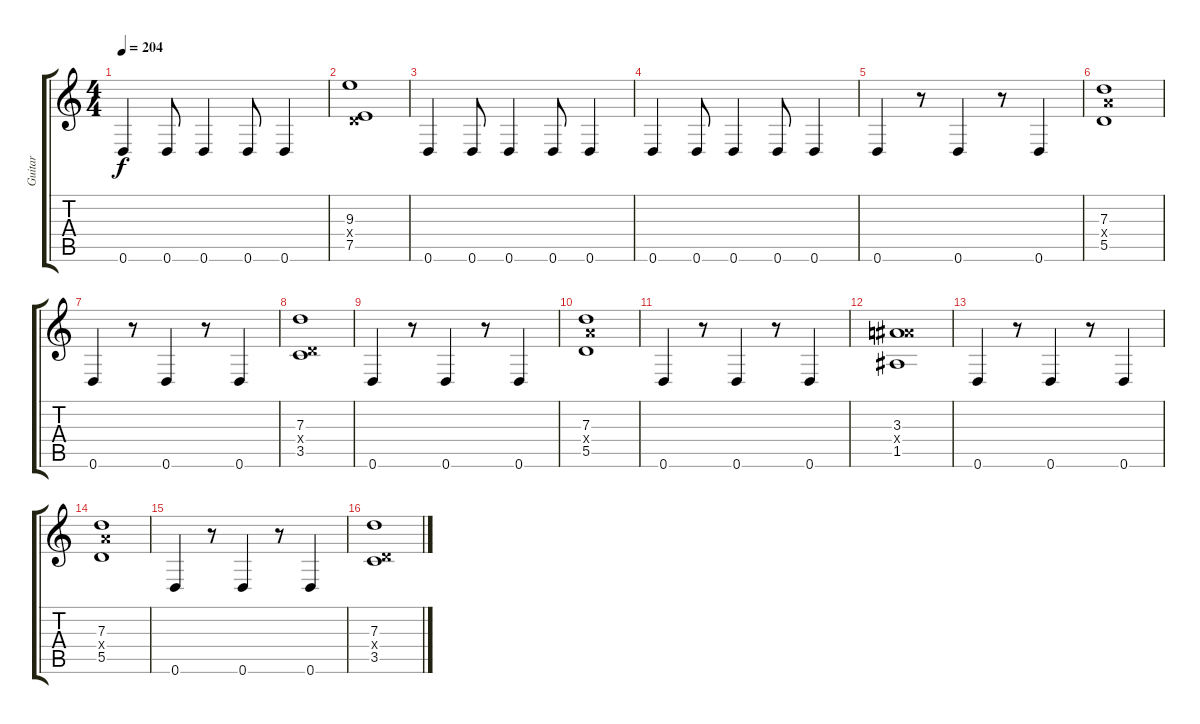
\track ("Guitar" "Guitar") {instrument distortionguitar}
\staff {score tabs}
\tuning (E4 B3 G3 D3 A2 D2) {hide}
\ts (4 4)
\tempo 204
\clef g2
\ks c
0.6.4{dy f} 0.6.8 0.6.4 0.6.8 0.6.4 |
(9.3 0.4{x} 7.5).1 |
0.6.4 0.6.8 0.6.4 0.6.8 0.6.4 |
0.6.4 0.6.8 0.6.4 0.6.8 0.6.4 |
0.6.4 r.8 0.6.4 r.8 0.6.4 |
(7.3 7.4{x} 5.5).1 |
0.6.4 r.8 0.6.4 r.8 0.6.4 |
(7.3 0.4{x} 3.5).1 |
0.6.4 r.8 0.6.4 r.8 0.6.4 |
(7.3 7.4{x} 5.5).1 |
0.6.4 r.8 0.6.4 r.8 0.6.4 |
(3.3 7.4{x} 1.5).1 |
0.6.4 r.8 0.6.4 r.8 0.6.4 |
(7.3 7.4{x} 5.5).1 |
0.6.4 r.8 0.6.4 r.8 0.6.4 |
(7.3 0.4{x} 3.5).1
